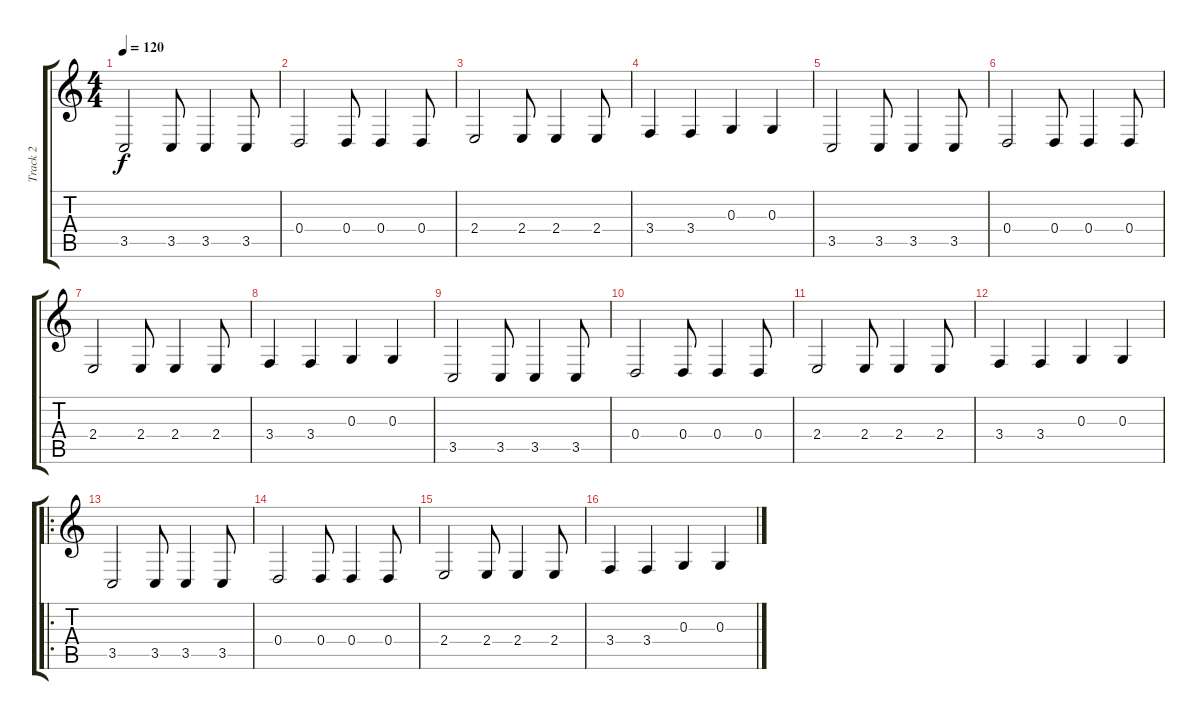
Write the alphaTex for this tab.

\track ("Track 2" "Track 2") {instrument acousticgrandpiano}
\staff {score tabs}
\tuning (E4 B3 G3 D3 A2 E2) {hide}
\ts (4 4)
\tempo 120
\clef g2
\ks c
3.5.2{dy f instrument acousticgrandpiano} 3.5.8 3.5.4 3.5.8 |
0.4.2 0.4.8 0.4.4 0.4.8 |
2.4.2 2.4.8 2.4.4 2.4.8 |
3.4.4 3.4.4 0.3.4 0.3.4 |
3.5.2 3.5.8 3.5.4 3.5.8 |
0.4.2 0.4.8 0.4.4 0.4.8 |
2.4.2 2.4.8 2.4.4 2.4.8 |
3.4.4 3.4.4 0.3.4 0.3.4 |
3.5.2 3.5.8 3.5.4 3.5.8 |
0.4.2 0.4.8 0.4.4 0.4.8 |
2.4.2 2.4.8 2.4.4 2.4.8 |
3.4.4 3.4.4 0.3.4 0.3.4 |
\ro
3.5.2 3.5.8 3.5.4 3.5.8 |
0.4.2 0.4.8 0.4.4 0.4.8 |
2.4.2 2.4.8 2.4.4 2.4.8 |
3.4.4 3.4.4 0.3.4 0.3.4
